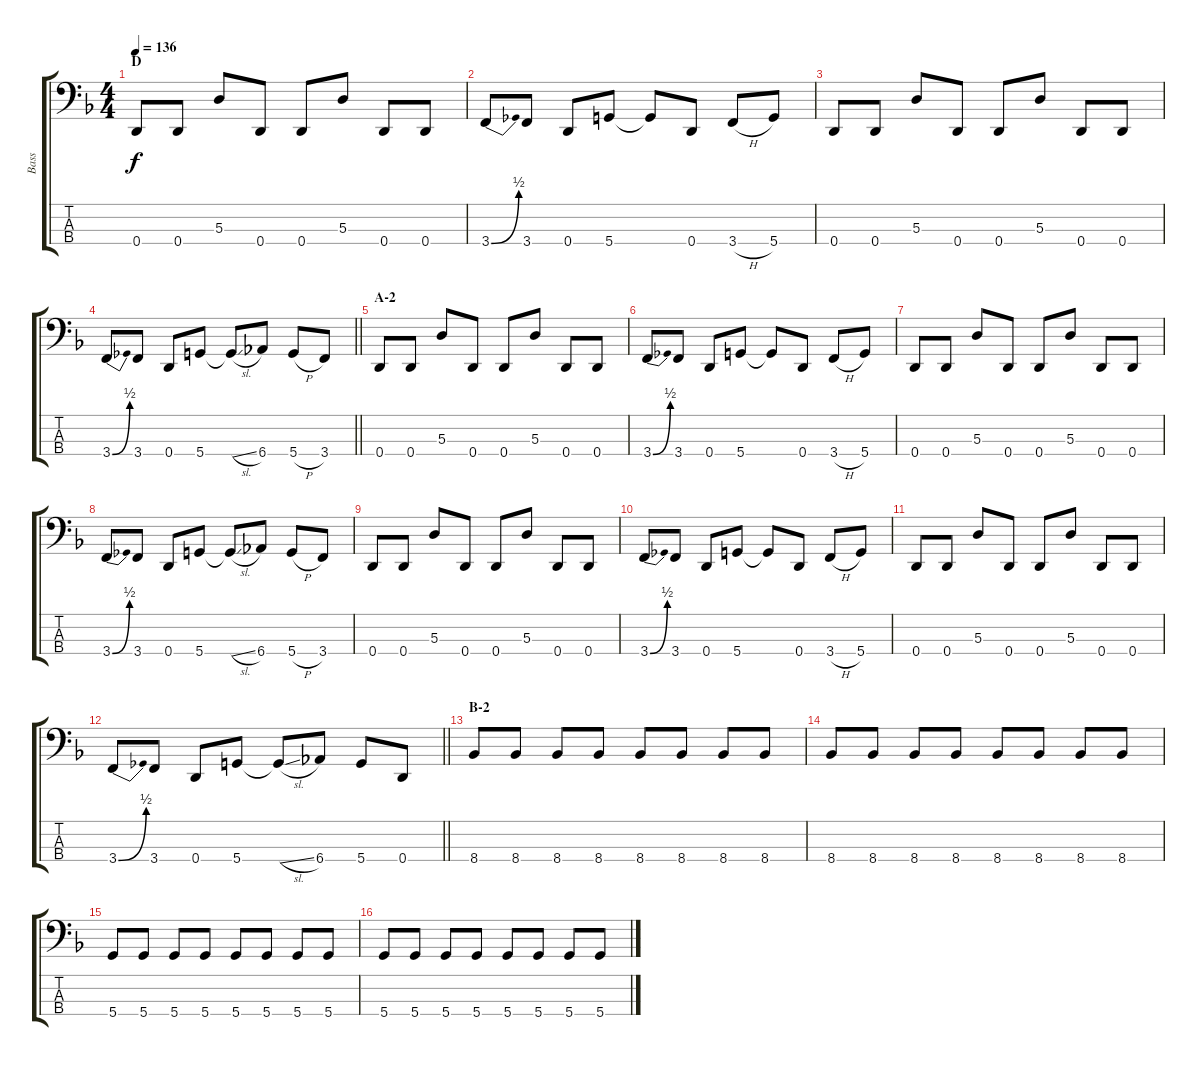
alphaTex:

\track ("Bass" "Bass") {instrument electricbasspick}
\staff {score tabs}
\tuning (G2 D2 A1 D1) {hide}
\ts (4 4)
\section ("" "D")
\tempo 136
\clef f4
\ks dminor
0.4.8{dy f} 0.4.8 5.3.8 0.4.8 0.4.8 5.3.8 0.4.8 0.4.8 |
3.4{be (bend 0 0 60 2)}.8 3.4.8 0.4.8 5.4.8 5.4{t}.8 0.4.8 3.4{h}.8 5.4.8 |
0.4.8 0.4.8 5.3.8 0.4.8 0.4.8 5.3.8 0.4.8 0.4.8 |
\barLineRight lightlight
3.4{be (bend 0 0 60 2)}.8 3.4.8 0.4.8 5.4.8 5.4{sl t}.8 6.4.8 5.4{h}.8 3.4.8 |
\section ("" "A-2")
0.4.8 0.4.8 5.3.8 0.4.8 0.4.8 5.3.8 0.4.8 0.4.8 |
3.4{be (bend 0 0 60 2)}.8 3.4.8 0.4.8 5.4.8 5.4{t}.8 0.4.8 3.4{h}.8 5.4.8 |
0.4.8 0.4.8 5.3.8 0.4.8 0.4.8 5.3.8 0.4.8 0.4.8 |
3.4{be (bend 0 0 60 2)}.8 3.4.8 0.4.8 5.4.8 5.4{sl t}.8 6.4.8 5.4{h}.8 3.4.8 |
0.4.8 0.4.8 5.3.8 0.4.8 0.4.8 5.3.8 0.4.8 0.4.8 |
3.4{be (bend 0 0 60 2)}.8 3.4.8 0.4.8 5.4.8 5.4{t}.8 0.4.8 3.4{h}.8 5.4.8 |
0.4.8 0.4.8 5.3.8 0.4.8 0.4.8 5.3.8 0.4.8 0.4.8 |
\barLineRight lightlight
3.4{be (bend 0 0 60 2)}.8 3.4.8 0.4.8 5.4.8 5.4{sl t}.8 6.4.8 5.4.8 0.4.8 |
\section ("" "B-2")
8.4.8 8.4.8 8.4.8 8.4.8 8.4.8 8.4.8 8.4.8 8.4.8 |
8.4.8 8.4.8 8.4.8 8.4.8 8.4.8 8.4.8 8.4.8 8.4.8 |
5.4.8 5.4.8 5.4.8 5.4.8 5.4.8 5.4.8 5.4.8 5.4.8 |
5.4.8 5.4.8 5.4.8 5.4.8 5.4.8 5.4.8 5.4.8 5.4.8
